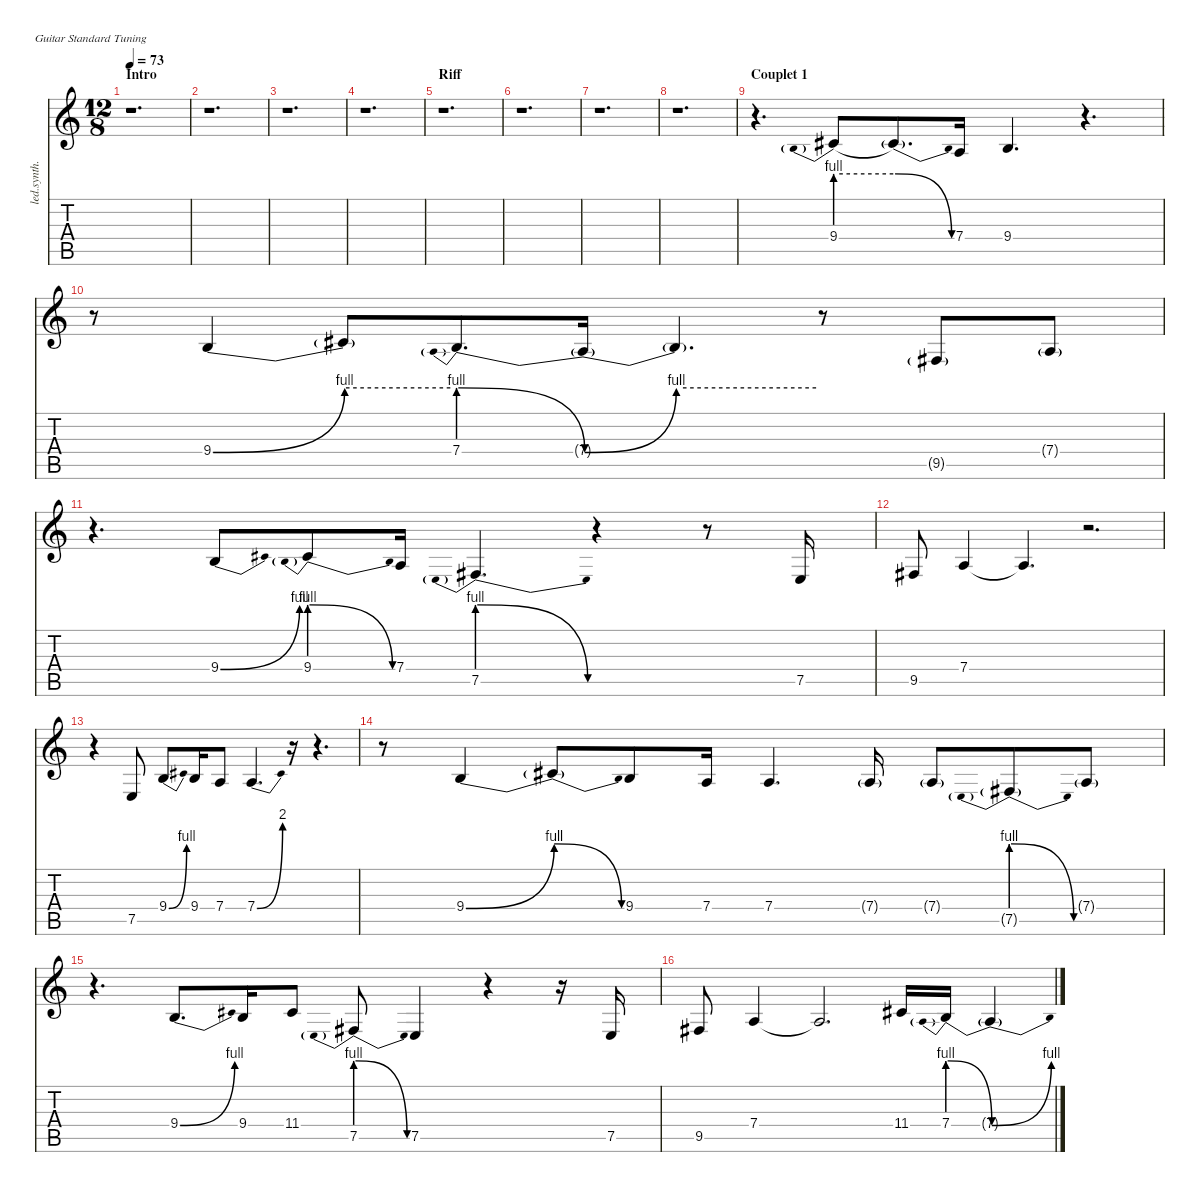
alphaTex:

\defaultSystemsLayout 4
\hideDynamics
\bracketExtendMode nobrackets
\otherSystemsTrackNameOrientation horizontal
\track ("Vocal" "led.synth.") {instrument lead2sawtooth}
\staff {score tabs}
\tuning (E4 B3 G3 D3 A2 E2)
\ts (12 8)
\section ("" "Intro")
\tempo 73
\clef g2
\ks c
r.1{d dy f instrument lead2sawtooth beam Down} |
r.1{d beam Down} |
r.1{d beam Down} |
r.1{d beam Down} |
\section ("" "Riff")
r.1{d beam Down} |
r.1{d beam Down} |
r.1{d beam Down} |
r.1{d beam Down} |
\section ("" "Couplet 1")
r.4{d beam Down} 9.4{be (prebend 0 4 60 4)}.8{beam Up} 9.4{be (release 0 4 60 0) t}.8{d beam Up} 7.4.16{beam Up} 9.4.4{d beam Up} r.4{d beam Up} |
r.8{beam Down} 9.4{be (bend 0 0 60 4)}.4{beam Up} 9.4{be (hold 0 4 60 4) t}.8{beam Up} 7.4{be (prebendrelease 0 4 60 0)}.8{d beam Up} 7.4{be (bend 0 0 60 4) t}.16{beam Up} 7.4{be (hold 0 4 60 4) t}.4{d beam Up} r.8{beam Up} 9.5{g acc #}.8{beam Up} 7.4{g}.8{beam Up} |
r.4{d beam Down} 9.4{be (bend 0 0 6 4)}.8{beam Up} 9.4{be (prebendrelease 0 4 12 0)}.8{beam Up} 7.4.16{beam Up} 7.5{be (prebendrelease 0 4 9 0)}.4{d beam Up} r.4{beam Up} r.8{beam Up} 7.5.16{beam Up} |
9.5{acc #}.8{beam Up} 7.4.4{beam Up} 7.4{t}.4{d beam Up} r.2{d beam Up} |
r.4{beam Down} 7.5.8{beam Up} 9.4{be (bend 0 0 9 4)}.8{beam Up} 9.4.16{beam Up} 7.4.8{beam Up} 7.4{be (bend 0 0 60 8)}.4{d beam Up} r.16{beam Up} r.4{d beam Up} |
r.8{beam Down} 9.4{be (bend 0 0 60 4)}.4{beam Up} 9.4{be (release 0 4 60 0) t}.8{beam Up} 9.4.8{beam Up} 7.4.16{beam Up} 7.4.4{d beam Up} 7.4{g}.16{dy ff beam Up} 7.4{g}.8{beam Up} 7.5{be (prebendrelease 0 4 9.999999599999999 0) g}.8{beam Up} 7.4{g}.8{beam Up} |
r.4{d beam Down} 9.4{be (bend 0 0 7.999999799999999 4)}.8{d dy f beam Up} 9.4.16{beam Up} 11.4{acc #}.8{beam Up} 7.5{be (prebendrelease 0 4 18.9999996 0)}.8{beam Up} 7.5.4{beam Up} r.4{beam Up} r.16{beam Up} 7.5.16{beam Up} |
9.5{acc #}.8{beam Up} 7.4.4{beam Up} 7.4{t}.2{d beam Up} 11.4{acc #}.16{beam Up} 7.4{be (prebendrelease 0 4 60 0)}.16{beam Up} 7.4{be (bend 0 0 60 4) t}.4{beam Up}
